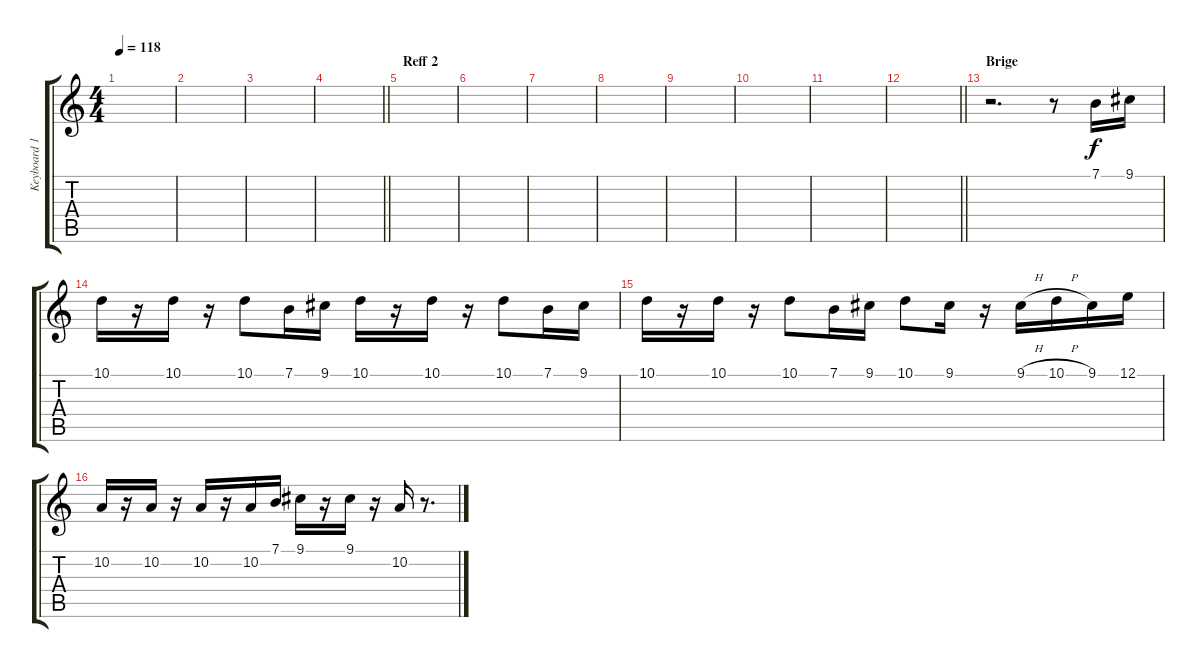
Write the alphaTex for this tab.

\track ("Keyboard 1" "Keyboard 1") {instrument electricgrandpiano}
\staff {score tabs}
\tuning (E4 B3 G3 D3 A2 E2) {hide}
\ts (4 4)
\tempo 118
\clef g2
\ks c
|
|
|
\barLineRight lightlight
|
\section ("" "Reff 2")
|
|
|
|
|
|
|
\barLineRight lightlight
|
\section ("" "Brige")
r.2{d volume 16 instrument electricgrandpiano} r.8 7.1.16 9.1.16 |
10.1.16 r.16 10.1.16 r.16 10.1.8 7.1.16 9.1.16 10.1.16 r.16 10.1.16 r.16 10.1.8 7.1.16 9.1.16 |
10.1.16 r.16 10.1.16 r.16 10.1.8 7.1.16 9.1.16 10.1.8 9.1.16 r.16 9.1{h}.16 10.1{h}.16 9.1.16 12.1.16 |
10.2.16 r.16 10.2.16 r.16 10.2.16 r.16 10.2.16 7.1.16 9.1.16 r.16 9.1.16 r.16 10.2.16 r.8{d}
